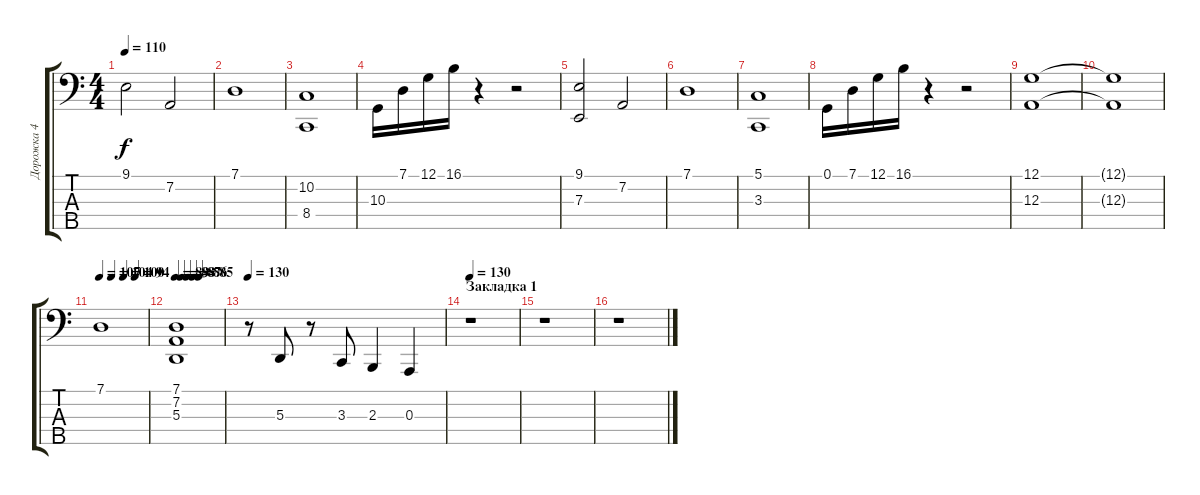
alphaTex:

\track ("Дорожка 4" "Дорожка 4") {instrument brightacousticpiano}
\staff {score tabs}
\tuning (G2 D2 A1 E1 B0) {hide}
\ts (4 4)
\tempo 110
\clef f4
\ks c
9.1.2{dy f instrument brightacousticpiano} 7.2.2 |
7.1.1 |
(10.2 8.4).1 |
10.3.16 7.1.16 12.1.16 16.1.16 r.4 r.2 |
(9.1 7.3).2 7.2.2 |
7.1.1 |
(5.1 3.3).1 |
0.1.16 7.1.16 12.1.16 16.1.16 r.4 r.2 |
(12.1 12.3).1 |
(12.1{t} 12.3{t}).1 |
\tempo 107
\tempo (104 0.25)
\tempo (100 0.5)
\tempo (94 0.75)
7.1.1 |
\tempo 90
\tempo 89
\tempo (88 0.125)
\tempo (87 0.25)
\tempo (86 0.375)
\tempo (85 0.5)
(7.1 7.2 5.3).1 |
\tempo 130
r.8{volume 9} 5.3.8 r.8 3.3.8 2.3.4 0.3.4 |
\section ("" "Закладка 1")
\tempo 130
r.1 |
r.1 |
r.1
